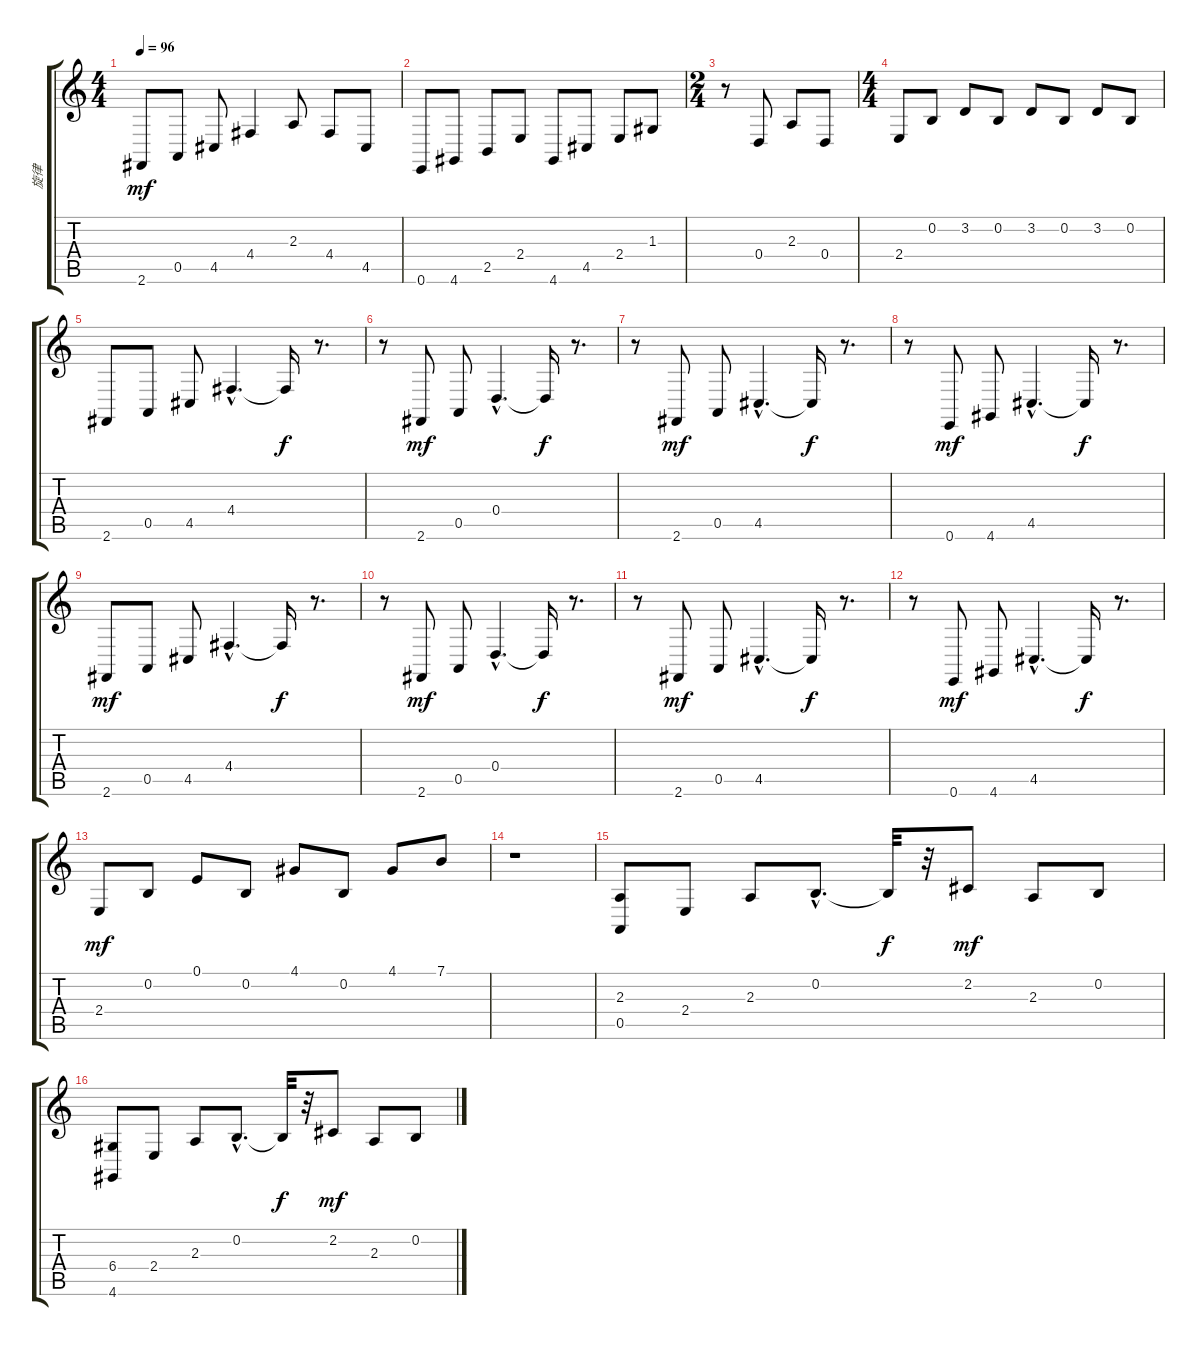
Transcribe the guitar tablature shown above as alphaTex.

\track ("旋律" "旋律") {instrument acousticgrandpiano}
\staff {score tabs}
\tuning (E4 B3 G3 D3 A2 E2) {hide}
\ts (4 4)
\tempo 96
\clef g2
\ks c
2.6.8{dy mf} 0.5.8 4.5.8 4.4.4 2.3.8 4.4.8 4.5.8 |
0.6.8 4.6.8 2.5.8 2.4.8 4.6.8 4.5.8 2.4.8 1.3.8 |
\ts (2 4)
r.8 0.4.8 2.3.8 0.4.8 |
\ts (4 4)
2.4.8 0.2.8 3.2.8 0.2.8 3.2.8 0.2.8 3.2.8 0.2.8 |
2.6.8 0.5.8 4.5.8 4.4{hac}.4{d} 4.4{t}.16{dy f} r.8{d} |
r.8 2.6.8{dy mf} 0.5.8 0.4{hac}.4{d} 0.4{t}.16{dy f} r.8{d} |
r.8 2.6.8{dy mf} 0.5.8 4.5{hac}.4{d} 4.5{t}.16{dy f} r.8{d} |
r.8 0.6.8{dy mf} 4.6.8 4.5{hac}.4{d} 4.5{t}.16{dy f} r.8{d} |
2.6.8{dy mf} 0.5.8 4.5.8 4.4{hac}.4{d} 4.4{t}.16{dy f} r.8{d} |
r.8 2.6.8{dy mf} 0.5.8 0.4{hac}.4{d} 0.4{t}.16{dy f} r.8{d} |
r.8 2.6.8{dy mf} 0.5.8 4.5{hac}.4{d} 4.5{t}.16{dy f} r.8{d} |
r.8 0.6.8{dy mf} 4.6.8 4.5{hac}.4{d} 4.5{t}.16{dy f} r.8{d} |
2.4.8{dy mf} 0.2.8 0.1.8 0.2.8 4.1.8 0.2.8 4.1.8 7.1.8 |
r.1 |
(2.3 0.5).8 2.4.8 2.3.8 0.2{hac}.8{d} 0.2{t}.32{dy f} r.32 2.2.8{dy mf} 2.3.8 0.2.8 |
(6.4 4.6).8 2.4.8 2.3.8 0.2{hac}.8{d} 0.2{t}.32{dy f} r.32 2.2.8{dy mf} 2.3.8 0.2.8
